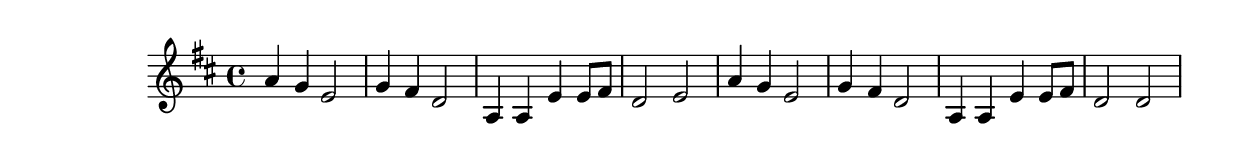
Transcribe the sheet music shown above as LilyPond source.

\version "2.14.0"
%{\header {
  title = "finale, London symphony"
  composer = "Haydn"
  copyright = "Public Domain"
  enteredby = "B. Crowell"
}%}
\score{{\key d \major
    \time 4/4
    %{\tempo 4=165
    %}\relative a' {
a4 g e2 | g4 fis d2 | a4 a e' e8 fis | d2 e |
a4 g e2 | g4 fis d2 | a4 a e' e8 fis | d2 d |
}
}}